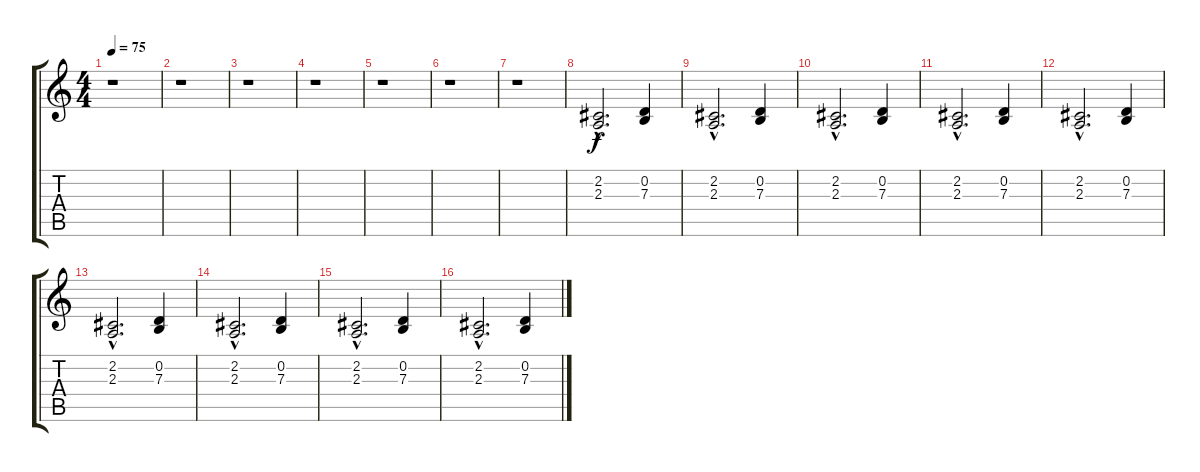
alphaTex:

\track "" {instrument synthbrass1}
\staff {score tabs}
\tuning (E4 B3 G3 D3 A2 E2) {hide}
\ts (4 4)
\tempo 75
\clef g2
\ks c
r.1{dy f} |
r.1 |
r.1 |
r.1 |
r.1 |
r.1 |
r.1 |
(2.2{hac} 2.3{hac}).2{d} (0.2 7.3).4 |
(2.2{hac} 2.3{hac}).2{d} (0.2 7.3).4 |
(2.2{hac} 2.3{hac}).2{d} (0.2 7.3).4 |
(2.2{hac} 2.3{hac}).2{d} (0.2 7.3).4 |
(2.2{hac} 2.3{hac}).2{d} (0.2 7.3).4 |
(2.2{hac} 2.3{hac}).2{d} (0.2 7.3).4 |
(2.2{hac} 2.3{hac}).2{d} (0.2 7.3).4 |
(2.2{hac} 2.3{hac}).2{d} (0.2 7.3).4 |
(2.2{hac} 2.3{hac}).2{d} (0.2 7.3).4
